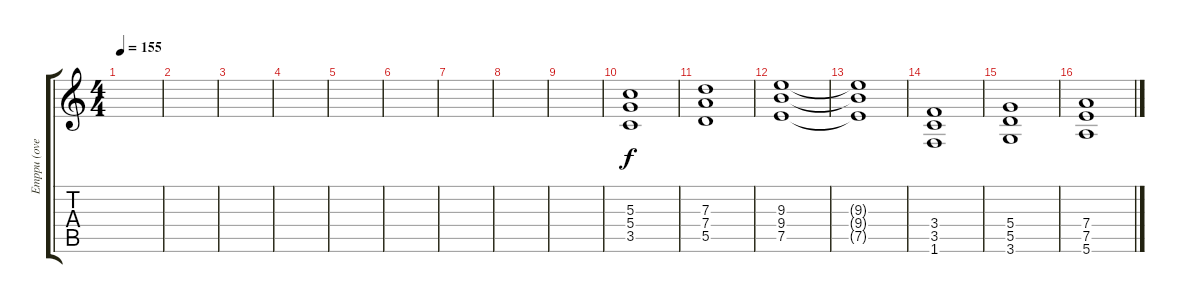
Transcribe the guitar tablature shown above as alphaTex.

\track ("Emppu (overdubs)" "Emppu (ove") {instrument distortionguitar}
\staff {score tabs}
\tuning (E4 B3 G3 D3 A2 E2) {hide}
\ts (4 4)
\tempo 155
\clef g2
\ks c
|
|
|
|
|
|
|
|
|
(5.3 5.4 3.5).1 |
(7.3 7.4 5.5).1 |
(9.3 9.4 7.5).1 |
(9.3{t} 9.4{t} 7.5{t}).1 |
(3.4 3.5 1.6).1 |
(5.4 5.5 3.6).1 |
(7.4 7.5 5.6).1
